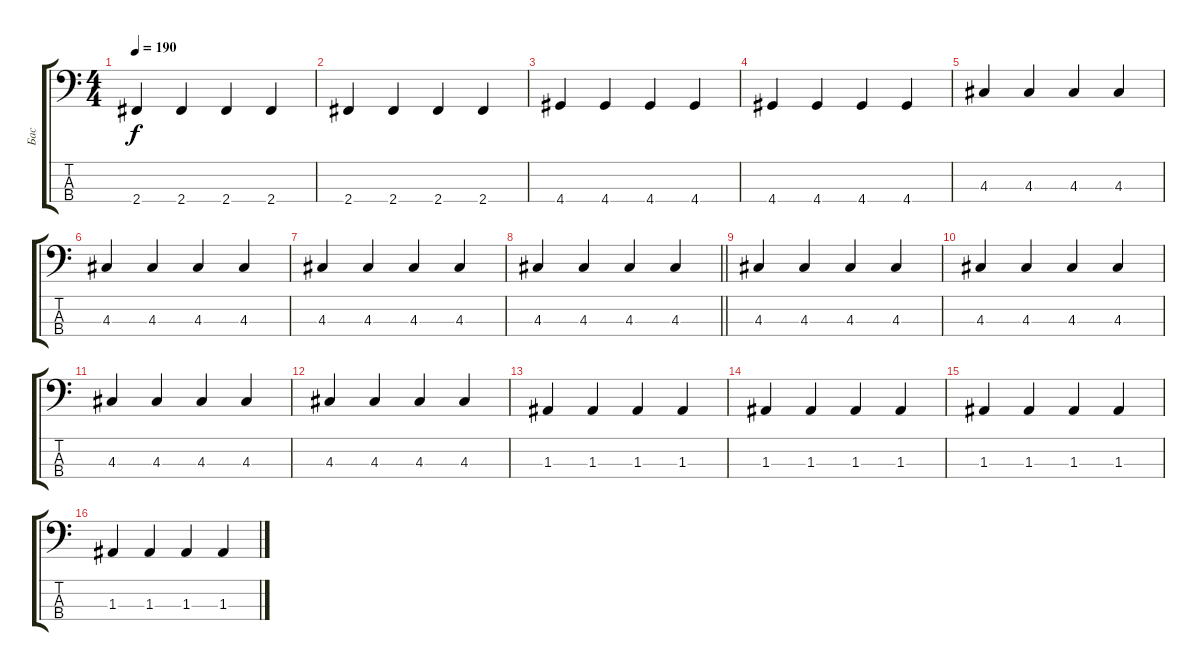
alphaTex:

\track ("Бас" "Бас") {instrument electricbassfinger}
\staff {score tabs}
\tuning (G2 D2 A1 E1) {hide}
\ts (4 4)
\tempo 190
\clef f4
\ks c
2.4.4{dy f} 2.4.4 2.4.4 2.4.4 |
2.4.4 2.4.4 2.4.4 2.4.4 |
4.4.4 4.4.4 4.4.4 4.4.4 |
4.4.4 4.4.4 4.4.4 4.4.4 |
4.3.4 4.3.4 4.3.4 4.3.4 |
4.3.4 4.3.4 4.3.4 4.3.4 |
4.3.4 4.3.4 4.3.4 4.3.4 |
\barLineRight lightlight
4.3.4 4.3.4 4.3.4 4.3.4 |
4.3.4 4.3.4 4.3.4 4.3.4 |
4.3.4 4.3.4 4.3.4 4.3.4 |
4.3.4 4.3.4 4.3.4 4.3.4 |
4.3.4 4.3.4 4.3.4 4.3.4 |
1.3.4 1.3.4 1.3.4 1.3.4 |
1.3.4 1.3.4 1.3.4 1.3.4 |
1.3.4 1.3.4 1.3.4 1.3.4 |
1.3.4 1.3.4 1.3.4 1.3.4
